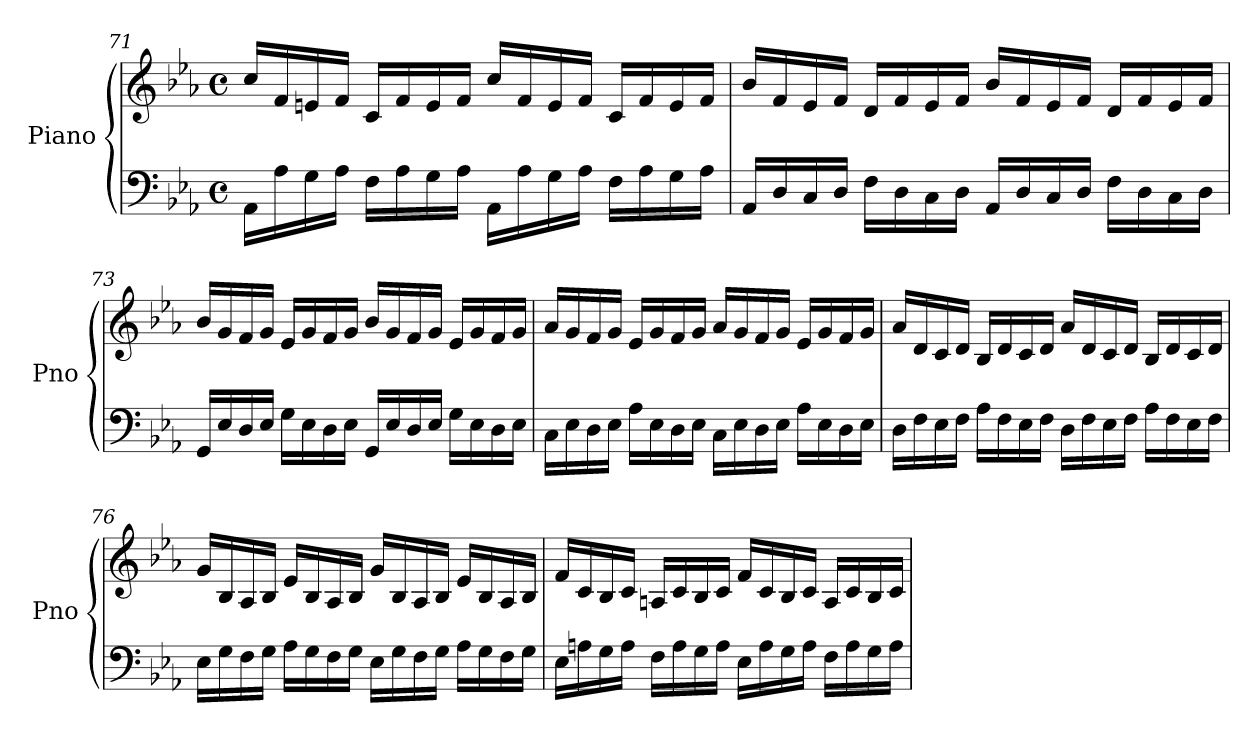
**kern	**kern
*part1	*part1
*staff2	*staff1
*I"Piano	*
*I'Pno	*
*clefF4	*clefG2
*k[b-e-a-]	*k[b-e-a-]
*M4/4	*M4/4
*met(c)	*met(c)
=71	=71
16AA-\LL	16cc/LL
16A-\	16f/
16G\	16en/
16A-\JJ	16f/JJ
16F\LL	16c/LL
16A-\	16f/
16G\	16e/
16A-\JJ	16f/JJ
16AA-\LL	16cc/LL
16A-\	16f/
16G\	16e/
16A-\JJ	16f/JJ
16F\LL	16c/LL
16A-\	16f/
16G\	16e/
16A-\JJ	16f/JJ
!!LO:LB:g=z
=72	=72
16AA-/LL	16b-/LL
16D/	16f/
16C/	16e-/
16D/JJ	16f/JJ
16F\LL	16d/LL
16D\	16f/
16C\	16e-/
16D\JJ	16f/JJ
16AA-/LL	16b-/LL
16D/	16f/
16C/	16e-/
16D/JJ	16f/JJ
16F\LL	16d/LL
16D\	16f/
16C\	16e-/
16D\JJ	16f/JJ
=73	=73
16GG/LL	16b-/LL
16E-/	16g/
16D/	16f/
16E-/JJ	16g/JJ
16G\LL	16e-/LL
16E-\	16g/
16D\	16f/
16E-\JJ	16g/JJ
16GG/LL	16b-/LL
16E-/	16g/
16D/	16f/
16E-/JJ	16g/JJ
16G\LL	16e-/LL
16E-\	16g/
16D\	16f/
16E-\JJ	16g/JJ
=74	=74
16C\LL	16a-/LL
16E-\	16g/
16D\	16f/
16E-\JJ	16g/JJ
16A-\LL	16e-/LL
16E-\	16g/
16D\	16f/
16E-\JJ	16g/JJ
16C\LL	16a-/LL
16E-\	16g/
16D\	16f/
16E-\JJ	16g/JJ
16A-\LL	16e-/LL
16E-\	16g/
16D\	16f/
16E-\JJ	16g/JJ
!!LO:LB:g=z
=75	=75
16D\LL	16a-/LL
16F\	16d/
16E-\	16c/
16F\JJ	16d/JJ
16A-\LL	16B-/LL
16F\	16d/
16E-\	16c/
16F\JJ	16d/JJ
16D\LL	16a-/LL
16F\	16d/
16E-\	16c/
16F\JJ	16d/JJ
16A-\LL	16B-/LL
16F\	16d/
16E-\	16c/
16F\JJ	16d/JJ
=76	=76
16E-\LL	16g/LL
16G\	16B-/
16F\	16A-/
16G\JJ	16B-/JJ
16A-\LL	16e-/LL
16G\	16B-/
16F\	16A-/
16G\JJ	16B-/JJ
16E-\LL	16g/LL
16G\	16B-/
16F\	16A-/
16G\JJ	16B-/JJ
16A-\LL	16e-/LL
16G\	16B-/
16F\	16A-/
16G\JJ	16B-/JJ
=77	=77
16E-\LL	16f/LL
16An\	16c/
16G\	16B-/
16A\JJ	16c/JJ
16F\LL	16An/LL
16A\	16c/
16G\	16B-/
16A\JJ	16c/JJ
16E-\LL	16f/LL
16A\	16c/
16G\	16B-/
16A\JJ	16c/JJ
16F\LL	16A/LL
16A\	16c/
16G\	16B-/
16A\JJ	16c/JJ
=	=
*-	*-
